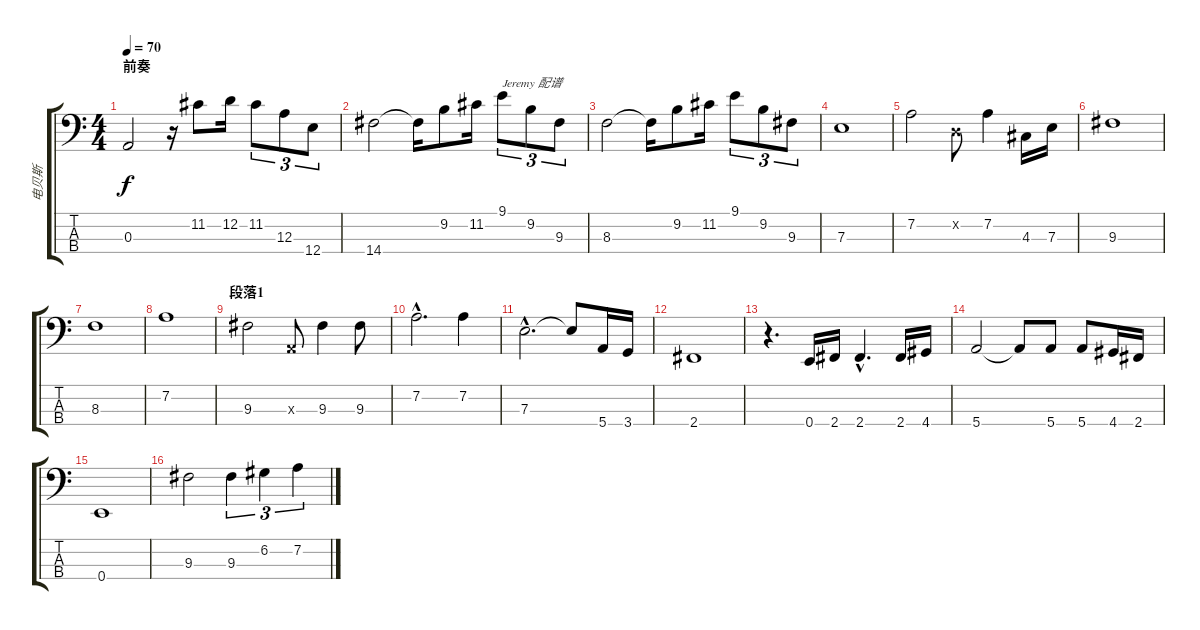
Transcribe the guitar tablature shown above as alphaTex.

\track ("电贝斯" "电贝斯") {instrument electricbassfinger}
\staff {score tabs}
\tuning (G2 D2 A1 E1) {hide}
\ts (4 4)
\section ("" "前奏")
\tempo 70
\clef f4
\ks c
0.3.2{dy f instrument electricbassfinger} r.16 11.2.8 12.2.16 11.2.8{tu (3 2)} 12.3.8{tu (3 2)} 12.4.8{tu (3 2)} |
14.4.2 14.4{t}.16 9.2.8 11.2.16 9.1.8{tu (3 2) txt "Jeremy 配谱"} 9.2.8{tu (3 2)} 9.3.8{tu (3 2)} |
8.3.2 8.3{t}.16 9.2.8 11.2.16 9.1.8{tu (3 2)} 9.2.8{tu (3 2)} 9.3.8{tu (3 2)} |
7.3.1 |
7.2.2 0.2{x}.8 7.2.4 4.3.16 7.3.16 |
9.3.1 |
8.3.1 |
7.2.1 |
\section ("" "段落1")
9.3.2 0.3{x}.8 9.3.4 9.3.8 |
7.2{hac}.2{d} 7.2.4 |
7.3{hac}.2{d} 7.3{t}.8 5.4.16 3.4.16 |
2.4.1 |
r.4{d} 0.4.16 2.4.16 2.4{hac}.4{d} 2.4.16 4.4.16 |
5.4.2 5.4{t}.8 5.4.8 5.4.8 4.4.16 2.4.16 |
0.4.1 |
9.3.2 9.3.4{tu (3 2)} 6.2.4{tu (3 2)} 7.2.4{tu (3 2)}
